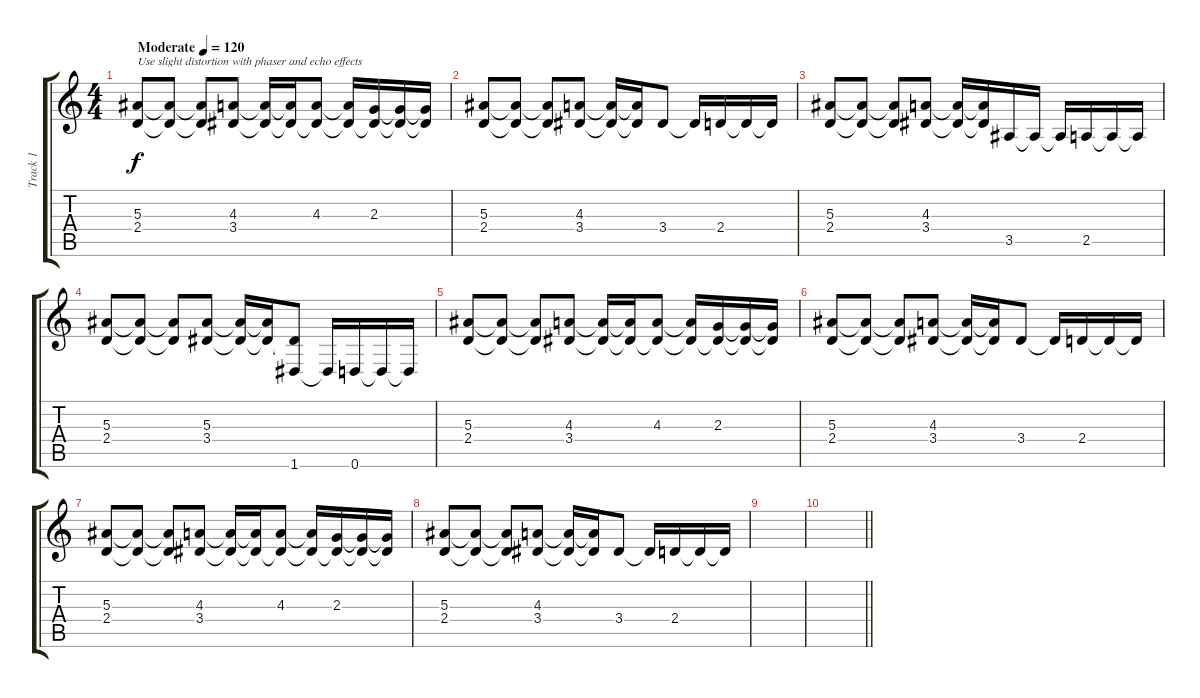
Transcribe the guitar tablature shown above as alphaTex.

\track ("Track 1" "Track 1") {instrument electricguitarclean}
\staff {score tabs}
\tuning (D4 A3 F3 C3 G2 D2) {hide}
\ts (4 4)
\tempo (120 "Moderate")
\clef g2
\ks c
(5.3 2.4).8{txt "Use slight distortion with phaser and echo effects" dy f instrument electricguitarclean} (5.3{t} 2.4{t}).8 (5.3{t} 2.4{t}).8 (4.3 3.4).8 (4.3{t} 3.4{t}).16 (4.3{t} 3.4{t}).16 (4.3 3.4{t}).8 (4.3{t} 3.4{t}).16 (2.3 3.4{t}).16 (2.3{t} 3.4{t}).16 (2.3{t} 3.4{t}).16 |
(5.3 2.4).8 (5.3{t} 2.4{t}).8 (5.3{t} 2.4{t}).8 (4.3 3.4).8 (4.3{t} 3.4{t}).16 (4.3{t} 3.4{t}).16 3.4.8 3.4{t}.16 2.4.16 2.4{t}.16 2.4{t}.16 |
(5.3 2.4).8 (5.3{t} 2.4{t}).8 (5.3{t} 2.4{t}).8 (4.3 3.4).8 (4.3{t} 3.4{t}).16 (4.3{t} 3.4{t}).16 3.5.16 3.5{t}.16 3.5{t}.16 2.5.16 2.5{t}.16 2.5{t}.16 |
(5.3 2.4).8 (5.3{t} 2.4{t}).8 (5.3{t} 2.4{t}).8 (5.3 3.4).8 (5.3{t} 3.4{t}).16 (5.3{t} 3.4{t}).16 (3.4{t} 1.6).8 1.6{t}.16 0.6.16 0.6{t}.16 0.6{t}.16 |
(5.3 2.4).8 (5.3{t} 2.4{t}).8 (5.3{t} 2.4{t}).8 (4.3 3.4).8 (4.3{t} 3.4{t}).16 (4.3{t} 3.4{t}).16 (4.3 3.4{t}).8 (4.3{t} 3.4{t}).16 (2.3 3.4{t}).16 (2.3{t} 3.4{t}).16 (2.3{t} 3.4{t}).16 |
(5.3 2.4).8 (5.3{t} 2.4{t}).8 (5.3{t} 2.4{t}).8 (4.3 3.4).8 (4.3{t} 3.4{t}).16 (4.3{t} 3.4{t}).16 3.4.8 3.4{t}.16 2.4.16 2.4{t}.16 2.4{t}.16 |
(5.3 2.4).8 (5.3{t} 2.4{t}).8 (5.3{t} 2.4{t}).8 (4.3 3.4).8 (4.3{t} 3.4{t}).16 (4.3{t} 3.4{t}).16 (4.3 3.4{t}).8 (4.3{t} 3.4{t}).16 (2.3 3.4{t}).16 (2.3{t} 3.4{t}).16 (2.3{t} 3.4{t}).16 |
(5.3 2.4).8 (5.3{t} 2.4{t}).8 (5.3{t} 2.4{t}).8 (4.3 3.4).8 (4.3{t} 3.4{t}).16 (4.3{t} 3.4{t}).16 3.4.8 3.4{t}.16 2.4.16 2.4{t}.16 2.4{t}.16 |
|
\barLineRight lightlight
